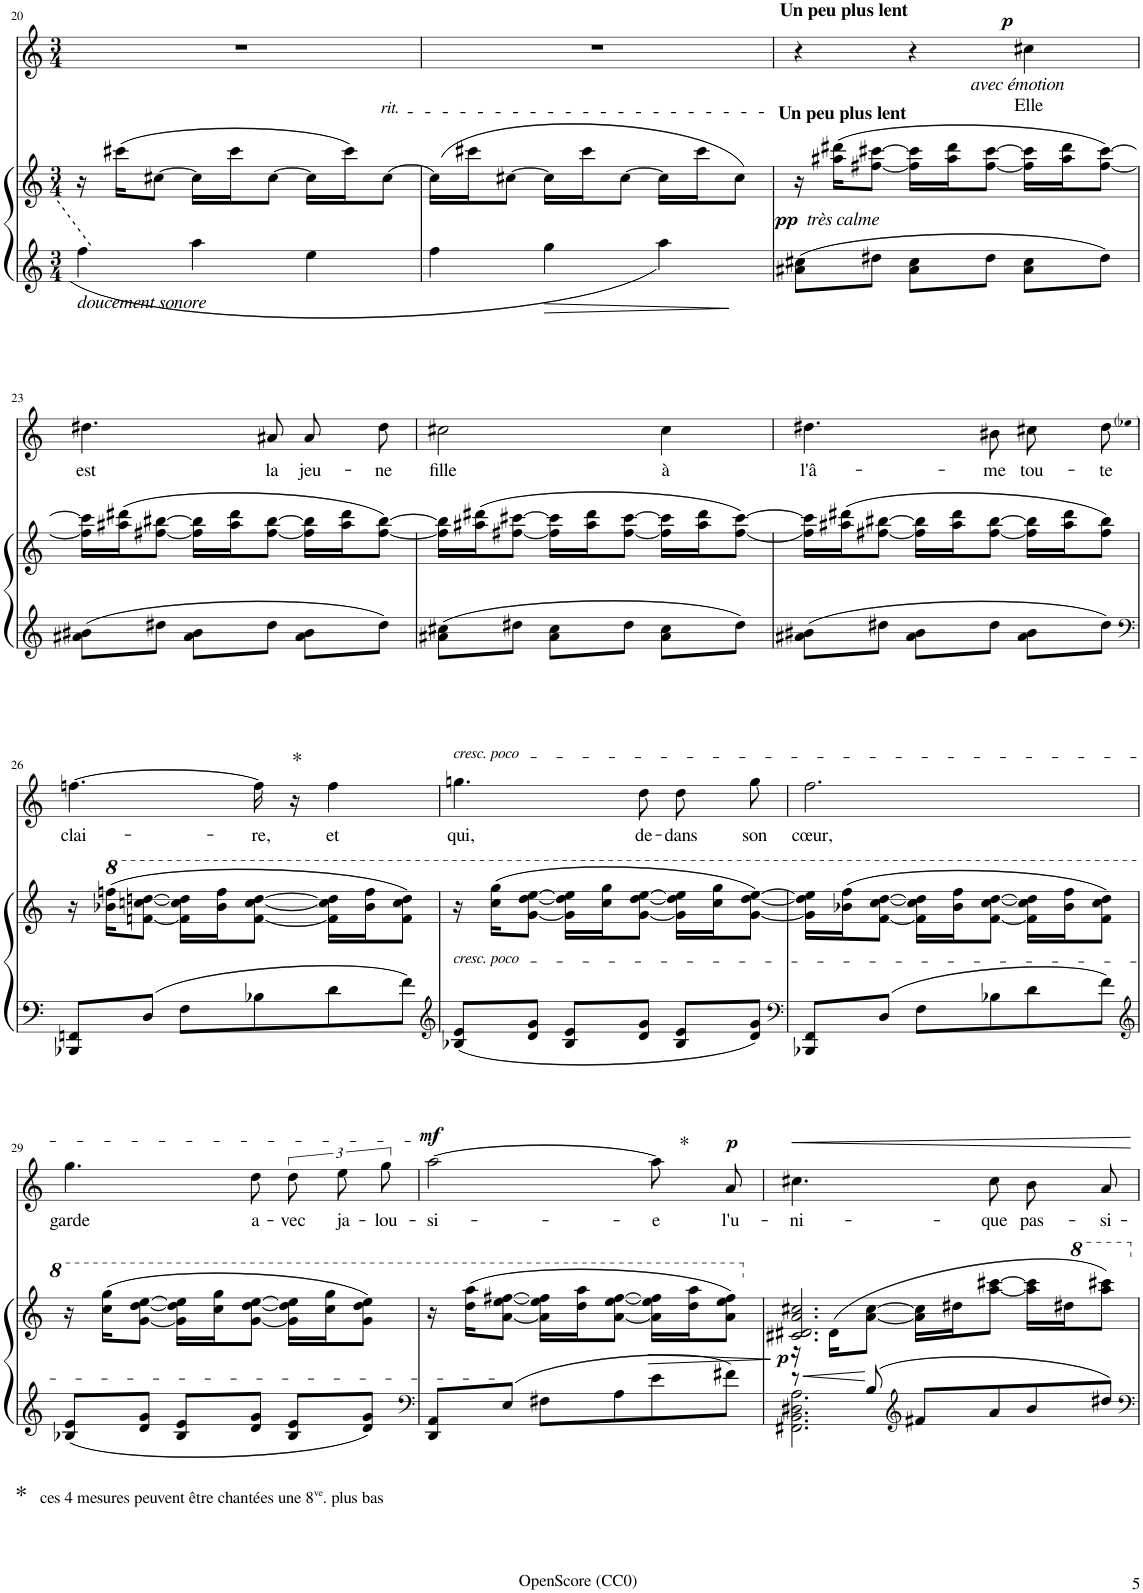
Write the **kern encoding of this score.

**kern	**kern	**dynam	**kern	**text	**dynam
*part2	*part2	*part2	*part1	*part1	*part1
*staff3	*staff2	*staff2/3	*staff1	*staff1	*staff1
*I"Piano	*	*	*I"Chant Voice	*	*
*I'Pno	*	*	*	*	*
!!LO:PB:g=z
*clefG2	*clefG2	*	*clefG2	*	*
*k[]	*k[]	*	*k[]	*	*
*M3/4	*M3/4	*	*M3/4	*	*
=20	=20	=20	=20	=20	=20
!LO:TX:b:i:t=doucement sonore	!	!	!	!	!
4ff\	16r	.	2.r	.	.
.	(16ccc#X\KL	.	.	.	.
.	[8cc#X\J	.	.	.	.
4aa\	16cc#\LL]	.	.	.	.
.	16ccc#\J	.	.	.	.
.	[8cc#\J	.	.	.	.
4ee\	16cc#\LL]	.	.	.	.
.	16ccc#\J)	.	.	.	.
!	!LO:TX:a:t=rit.	!	!	!	!
.	[8cc#\J	.	.	.	.
=21	=21	=21	=21	=21	=21
4ff\	(16cc#\LL]	.	2.r	.	.
.	16ccc#X\J	.	.	.	.
.	[8cc#X\J	.	.	.	.
4gg\	16cc#\LL]	.	.	.	.
.	16ccc#\J	.	.	.	.
.	[8cc#\J	.	.	.	.
4aa\	16cc#\LL]	.	.	.	.
.	16ccc#\J	.	.	.	.
.	8cc#\J)	.	.	.	.
=22	=22	=22	=22	=22	=22
!	!	!	!LO:TX:a:B:t=Un peu plus lent	!	!
!	!LO:TX:a:B:t=Un peu plus lent	!	!	!	!
!	!	!LO:DY:b	!	!	!
!	!	!LO:DY:n=1:b	!	!	!
8a#X\ 8cc#X\L	16r	pp other-dynamics	4r	.	.
.	(16aa#X\ 16ddd#X\KL	.	.	.	.
8dd#X\J	[8ff#X\ [8ccc#X\J	.	.	.	.
8a#\ 8cc#\L	16ff#\] 16ccc#\]LL	.	4r	.	.
.	16aa#\ 16ddd#\J	.	.	.	.
8dd#\J	[8ff#\ [8ccc#\J	.	.	.	.
!	!	!	!LO:TX:b:i:t=avec émotion	!	!
!	!	!	!	!LO:LY:b	!LO:DY:a
8a#\ 8cc#\L	16ff#\] 16ccc#\]LL	.	4cc#X\	Elle	p
.	16aa#\ 16ddd#\J	.	.	.	.
8dd#\J	[8ff#\ [8ccc#\J)	.	.	.	.
!!LO:LB:g=z
=23	=23	=23	=23	=23	=23
!	!	!	!	!LO:LY:b	!
8a#X\ 8b#X\L	16ff#\] 16ccc#\]LL	.	4.dd#X\	est	.
.	(16aa#X\ 16ddd#X\J	.	.	.	.
8dd#X\J	[8ff#X\ [8bb#X\J	.	.	.	.
8a#\ 8b#\L	16ff#\] 16bb#\]LL	.	.	.	.
.	16aa#\ 16ddd#\J	.	.	.	.
!	!	!	!	!LO:LY:b	!
8dd#\J	[8ff#\ [8bb#\J	.	8a#X/	la	.
!	!	!	!	!LO:LY:b	!
8a#\ 8b#\L	16ff#\] 16bb#\]LL	.	8a#\L	jeu-	.
.	16aa#\ 16ddd#\J	.	.	.	.
!	!	!	!	!LO:LY:b	!
8dd#\J	[8ff#\ [8bb#\J)	.	8dd#\J	-ne	.
=24	=24	=24	=24	=24	=24
!	!	!	!	!LO:LY:b	!
8a#X\ 8cc#X\L	16ff#\] 16bb#\]LL	.	2cc#X\	fille	.
.	(16aa#X\ 16ddd#X\J	.	.	.	.
8dd#X\J	[8ff#X\ [8ccc#X\J	.	.	.	.
8a#\ 8cc#\L	16ff#\] 16ccc#\]LL	.	.	.	.
.	16aa#\ 16ddd#\J	.	.	.	.
8dd#\J	[8ff#\ [8ccc#\J	.	.	.	.
!	!	!	!	!LO:LY:b	!
8a#\ 8cc#\L	16ff#\] 16ccc#\]LL	.	4cc#\	à	.
.	16aa#\ 16ddd#\J	.	.	.	.
8dd#\J	[8ff#\ [8ccc#\J)	.	.	.	.
=25	=25	=25	=25	=25	=25
!	!	!	!	!LO:LY:b	!
8a#X\ 8b#X\L	16ff#\] 16ccc#\]LL	.	4.dd#X\	l'â-	.
.	(16aa#X\ 16ddd#X\J	.	.	.	.
8dd#X\J	[8ff#X\ [8bb#X\J	.	.	.	.
8a#\ 8b#\L	16ff#\] 16bb#\]LL	.	.	.	.
.	16aa#\ 16ddd#\J	.	.	.	.
!	!	!	!	!LO:LY:b	!
8dd#\J	[8ff#\ [8bb#\J	.	8b#X\	-me	.
!	!	!	!	!LO:LY:b	!
8a#\ 8b#\L	16ff#\] 16bb#\]LL	.	8cc#X\L	tou-	.
.	16aa#\ 16ddd#\J	.	.	.	.
!	!	!	!LO:TX:a:t=(     )	!	!
!	!	!	!	!LO:LY:b	!
8dd#\J	8ff#\ 8bb#\J)	.	8dd#\J	-te	.
.	.	.	qee-X	.	.
!!LO:LB:g=z
=26	=26	=26	=26	=26	=26
*clefF4	*	*	*	*	*
!	!	!	!	!LO:LY:b	!
8BBB-X/ 8FFn/L	16r	.	[4.ffn\	clai-	.
*	*8va	*	*	*	*
.	(16bb-X\ 16fffn\KL	.	.	.	.
8D/J	[8ffn\ [8cccn\ [8dddn\J	.	.	.	.
8F\L	16ff\] 16ccc\] 16ddd\]LL	.	.	.	.
.	16bb-\ 16fff\J	.	.	.	.
!	!	!	!	!LO:LY:b	!
8B-X\	[8ff\ [8ccc\ [8ddd\J	.	16ff\]	-re,	.
!	!	!	!LO:TX:a:t=*	!	!
.	.	.	16r	.	.
!	!	!	!	!LO:LY:b	!
8d\	16ff\] 16ccc\] 16ddd\]LL	.	4ff\	et	.
.	16bb-\ 16fff\J	.	.	.	.
8f\J	8ff\ 8ccc\ 8ddd\J)	.	.	.	.
=27	=27	=27	=27	=27	=27
*clefG2	*	*	*	*	*
!	!	!	!LO:TX:a:i:t=cresc. poco	!	!
!	!LO:TX:b:i:t=cresc. poco	!	!	!	!
!	!	!	!	!LO:LY:b	!
8B-X/ 8e/L	16r	.	4.ggn\	qui,	.
.	(16ccc\ 16ggg\KL	.	.	.	.
8d/ 8g/J	[8gg\ [8ddd\ [8eee\J	.	.	.	.
8B-/ 8e/L	16gg\] 16ddd\] 16eee\]LL	.	.	.	.
.	16ccc\ 16ggg\J	.	.	.	.
!	!	!	!	!LO:LY:b	!
8d/ 8g/J	[8gg\ [8ddd\ [8eee\J	.	8dd\	de-	.
!	!	!	!	!LO:LY:b	!
8B-/ 8e/L	16gg\] 16ddd\] 16eee\]LL	.	8dd\L	-dans	.
.	16ccc\ 16ggg\J	.	.	.	.
!	!	!	!	!LO:LY:b	!
8d/ 8g/J	[8gg\ [8ddd\ [8eee\J)	.	8gg\J	son	.
=28	=28	=28	=28	=28	=28
*clefF4	*	*	*	*	*
!	!	!	!	!LO:LY:b	!
8BBB-X/ 8FF/L	16gg\] 16ddd\] 16eee\]LL	.	2.ff\	cœur,	.
.	(16bb-X\ 16fff\J	.	.	.	.
8D/J	[8ff\ [8ccc\ [8ddd\J	.	.	.	.
8F\L	16ff\] 16ccc\] 16ddd\]LL	.	.	.	.
.	16bb-\ 16fff\J	.	.	.	.
8B-X\	[8ff\ [8ccc\ [8ddd\J	.	.	.	.
8d\	16ff\] 16ccc\] 16ddd\]LL	.	.	.	.
.	16bb-\ 16fff\J	.	.	.	.
8f\J	8ff\ 8ccc\ 8ddd\J)	.	.	.	.
!!LO:LB:g=z
=29	=29	=29	=29	=29	=29
*clefG2	*	*	*	*	*
!LO:TX:b:t=*	!	!	!	!	!
!LO:TX:b:t=ces 4 mesures peuvent être chantées une 8	!	!	!	!	!
!LO:TX:b:t=ve	!	!	!	!	!
!LO:TX:b:t=. plus bas	!	!	!	!	!
!	!	!	!	!LO:LY:b	!
8B-X/ 8e/L	16r	.	4.gg\	garde	.
.	(16ccc\ 16ggg\KL	.	.	.	.
8d/ 8g/J	[8gg\ [8ddd\ [8eee\J	.	.	.	.
8B-/ 8e/L	16gg\] 16ddd\] 16eee\]LL	.	.	.	.
.	16ccc\ 16ggg\J	.	.	.	.
!	!	!	!	!LO:LY:b	!
8d/ 8g/J	[8gg\ [8ddd\ [8eee\J	.	8dd\	a-	.
!	!	!	!	!LO:LY:b	!
8B-/ 8e/L	16gg\] 16ddd\] 16eee\]LL	.	12dd\L	-vec	.
.	16ccc\ 16ggg\J	.	.	.	.
!	!	!	!	!LO:LY:b	!
.	.	.	12ee\	ja-	.
8d/ 8g/J	8gg\ 8ddd\ 8eee\J)	.	.	.	.
!	!	!	!	!LO:LY:b	!
.	.	.	12gg\J	-lou-	.
=30	=30	=30	=30	=30	=30
*clefF4	*	*	*	*	*
!	!	!	!	!LO:LY:b	!LO:DY:a
8DD/ 8AA/L	16r	.	[2aa\	-si-	mf
.	(16ddd\ 16aaa\KL	.	.	.	.
8E/J	[8aa\ [8eee\ [8fff#X\J	.	.	.	.
8F#X\L	16aa\] 16eee\] 16fff#\]LL	.	.	.	.
.	16ddd\ 16aaa\J	.	.	.	.
8A\	[8aa\ [8eee\ [8fff#\J	.	.	.	.
!	!	!	!LO:TX:a:t=*	!	!
!	!	!LO:HP:b	!	!LO:LY:b	!
8e\	16aa\] 16eee\] 16fff#\]LL	>	8aa\L]	-e	.
.	16ddd\ 16aaa\J	.	.	.	.
!	!	!	!	!LO:LY:b	!LO:DY:a
8f#X\J	8aa\ 8eee\ 8fff#\J)	.	8a\J	l'u-	p
.	.	]	.	.	.
=31	=31	=31	=31	=31	=31
*^	*	*	*	*	*
*	*	*X8va	*	*	*	*
*	*	*^	*	*	*	*
!	!	!	!	!LO:DY:b	!	!LO:LY:b	!LO:HP:b
8r	2.FF#X\ 2.BB\ 2.D#X\ 2.A\	2.c#X/ 2.d#X/ 2.a/ 2.cc#X/	16r	p	4.cc#X\	-ni-	<
!	!	!	!	!LO:HP:b	!	!	!
.	.	.	(>16d#\KL	<	.	.	.
8B/	.	.	[<8a\ [>8cc#\J	[	.	.	.
*clefG2	*	*	*	*	*	*	*
8f#X/L	.	.	16a\] 16cc#\]LL	.	.	.	.
.	.	.	16dd#X\J	.	.	.	.
!	!	!	!	!	!	!LO:LY:b	!
8a/	.	.	[<8aa\ [>8ccc#X\J	.	8cc#\	-que	.
!	!	!	!	!	!	!LO:LY:b	!
8b/	.	.	16aa\] 16ccc#\]LL	.	8b/L	pas-	.
.	.	.	16ddd#X\J	.	.	.	.
!	!	!	!	!	!	!LO:LY:b	!
8dd#X/J	.	.	8aaa\ 8cccc#X\J)	.	8a/J	-si-	.
*v	*v	*	*	*	*	*	*
*	*v	*v	*	*	*	*
.	.	.	.	.	[
=	=	=	=	=	=
*-	*-	*-	*-	*-	*-
